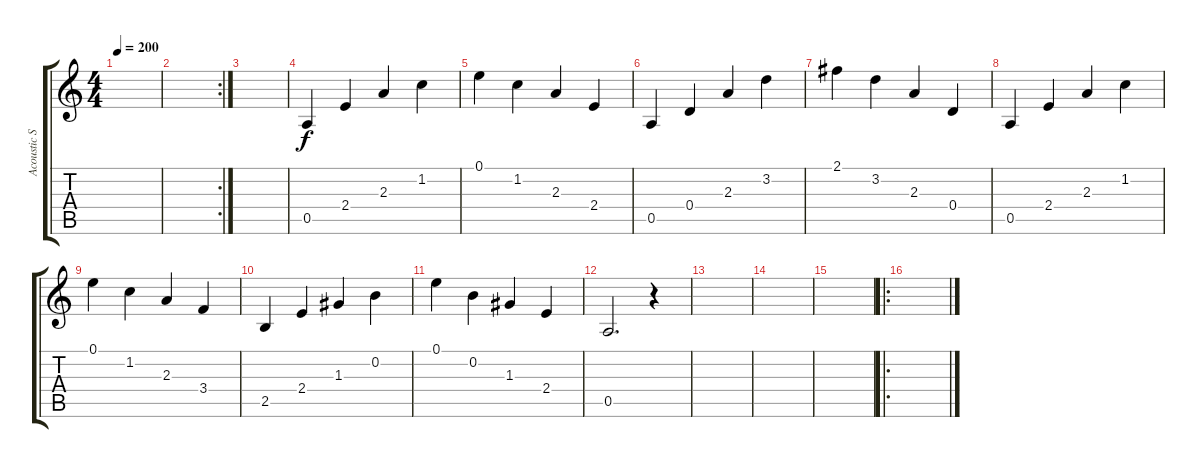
\track ("Acoustic Shit" "Acoustic S") {instrument acousticguitarsteel}
\staff {score tabs}
\tuning (E4 B3 G3 D3 A2 E2) {hide}
\ts (4 4)
\tempo 200
\clef g2
\ks c
|
\rc 2
|
|
0.5.4 2.4.4 2.3.4 1.2.4 |
0.1.4 1.2.4 2.3.4 2.4.4 |
0.5.4 0.4.4 2.3.4 3.2.4 |
2.1.4 3.2.4 2.3.4 0.4.4 |
0.5.4 2.4.4 2.3.4 1.2.4 |
0.1.4 1.2.4 2.3.4 3.4.4 |
2.5.4 2.4.4 1.3.4 0.2.4 |
0.1.4 0.2.4 1.3.4 2.4.4 |
0.5.2{d} r.4 |
|
|
|
\ro
